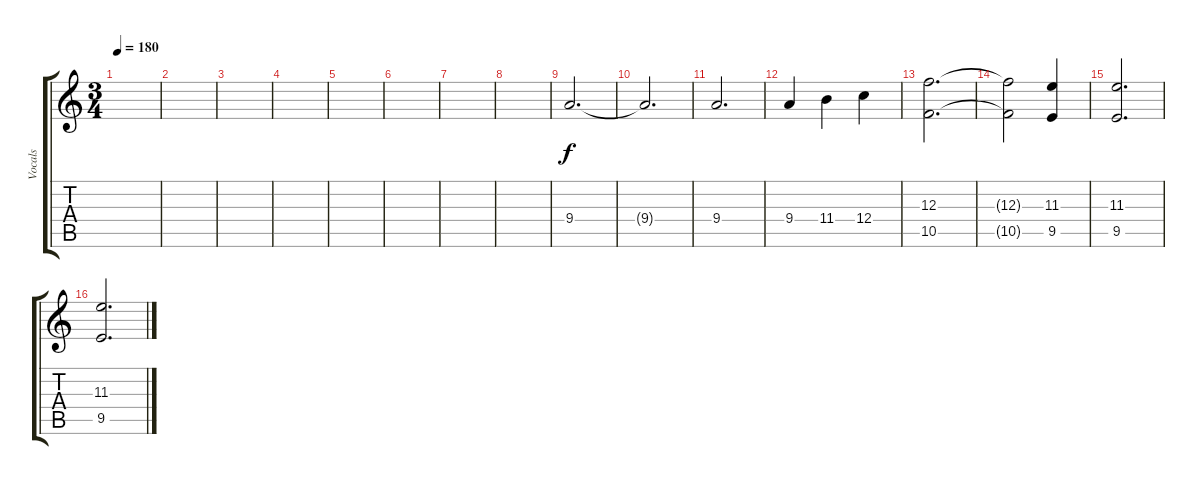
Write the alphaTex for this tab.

\track ("Vocals" "Vocals") {instrument electricguitarjazz}
\staff {score tabs}
\tuning (D4 A3 F3 C3 G2 C2) {hide}
\ts (3 4)
\tempo 180
\clef g2
\ks c
|
|
|
|
|
|
|
|
9.4.2{d} |
9.4{t}.2{d} |
9.4.2{d} |
9.4.4 11.4.4 12.4.4 |
(12.3 10.5).2{d} |
(12.3{t} 10.5{t}).2 (11.3 9.5).4 |
(11.3 9.5).2{d} |
(11.3 9.5).2{d}
